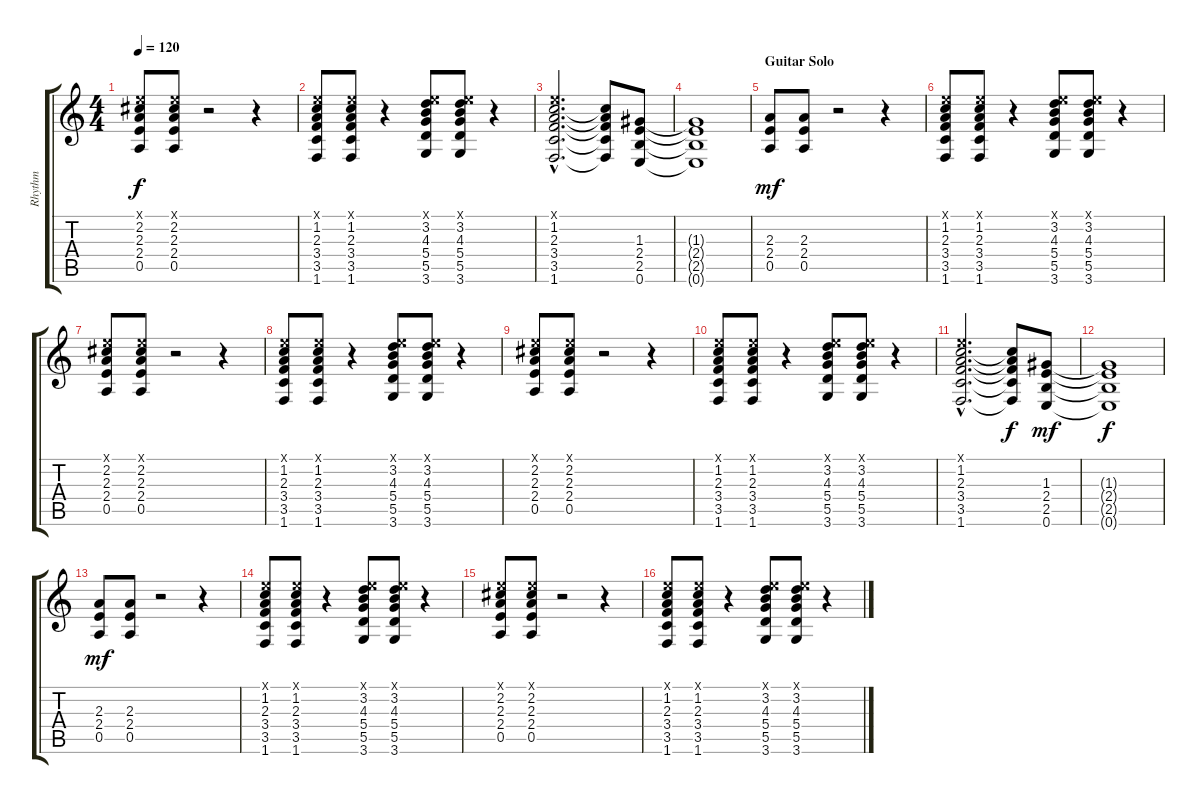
\track ("Rhythm" "Rhythm") {instrument overdrivenguitar}
\staff {score tabs}
\tuning (E4 B3 G3 D3 A2 E2) {hide}
\ts (4 4)
\tempo 120
\clef g2
\ks c
(0.1{x} 2.2 2.3 2.4 0.5).8{dy f} (0.1{x} 2.2 2.3 2.4 0.5).8 r.2 r.4 |
(0.1{x} 1.2 2.3 3.4 3.5 1.6).8 (0.1{x} 1.2 2.3 3.4 3.5 1.6).8 r.4 (0.1{x} 3.2 4.3 5.4 5.5 3.6).8 (0.1{x} 3.2 4.3 5.4 5.5 3.6).8 r.4 |
(0.1{hac x} 1.2{hac} 2.3{hac} 3.4{hac} 3.5{hac} 1.6{hac}).2{d} (1.2{t} 2.3{t} 3.4{t} 3.5{t} 1.6{t}).8 (1.3 2.4 2.5 0.6).8 |
(1.3{t} 2.4{t} 2.5{t} 0.6{t}).1 |
\section ("" "Guitar Solo")
(2.3 2.4 0.5).8{dy mf} (2.3 2.4 0.5).8 r.2 r.4 |
(0.1{x} 1.2 2.3 3.4 3.5 1.6).8 (0.1{x} 1.2 2.3 3.4 3.5 1.6).8 r.4 (0.1{x} 3.2 4.3 5.4 5.5 3.6).8 (0.1{x} 3.2 4.3 5.4 5.5 3.6).8 r.4 |
(0.1{x} 2.2 2.3 2.4 0.5).8 (0.1{x} 2.2 2.3 2.4 0.5).8 r.2 r.4 |
(0.1{x} 1.2 2.3 3.4 3.5 1.6).8 (0.1{x} 1.2 2.3 3.4 3.5 1.6).8 r.4 (0.1{x} 3.2 4.3 5.4 5.5 3.6).8 (0.1{x} 3.2 4.3 5.4 5.5 3.6).8 r.4 |
(0.1{x} 2.2 2.3 2.4 0.5).8 (0.1{x} 2.2 2.3 2.4 0.5).8 r.2 r.4 |
(0.1{x} 1.2 2.3 3.4 3.5 1.6).8 (0.1{x} 1.2 2.3 3.4 3.5 1.6).8 r.4 (0.1{x} 3.2 4.3 5.4 5.5 3.6).8 (0.1{x} 3.2 4.3 5.4 5.5 3.6).8 r.4 |
(0.1{hac x} 1.2{hac} 2.3{hac} 3.4{hac} 3.5{hac} 1.6{hac}).2{d} (1.2{t} 2.3{t} 3.4{t} 3.5{t} 1.6{t}).8{dy f} (1.3 2.4 2.5 0.6).8{dy mf} |
(1.3{t} 2.4{t} 2.5{t} 0.6{t}).1{dy f} |
(2.3 2.4 0.5).8{dy mf} (2.3 2.4 0.5).8 r.2 r.4 |
(0.1{x} 1.2 2.3 3.4 3.5 1.6).8 (0.1{x} 1.2 2.3 3.4 3.5 1.6).8 r.4 (0.1{x} 3.2 4.3 5.4 5.5 3.6).8 (0.1{x} 3.2 4.3 5.4 5.5 3.6).8 r.4 |
(0.1{x} 2.2 2.3 2.4 0.5).8 (0.1{x} 2.2 2.3 2.4 0.5).8 r.2 r.4 |
(0.1{x} 1.2 2.3 3.4 3.5 1.6).8 (0.1{x} 1.2 2.3 3.4 3.5 1.6).8 r.4 (0.1{x} 3.2 4.3 5.4 5.5 3.6).8 (0.1{x} 3.2 4.3 5.4 5.5 3.6).8 r.4
